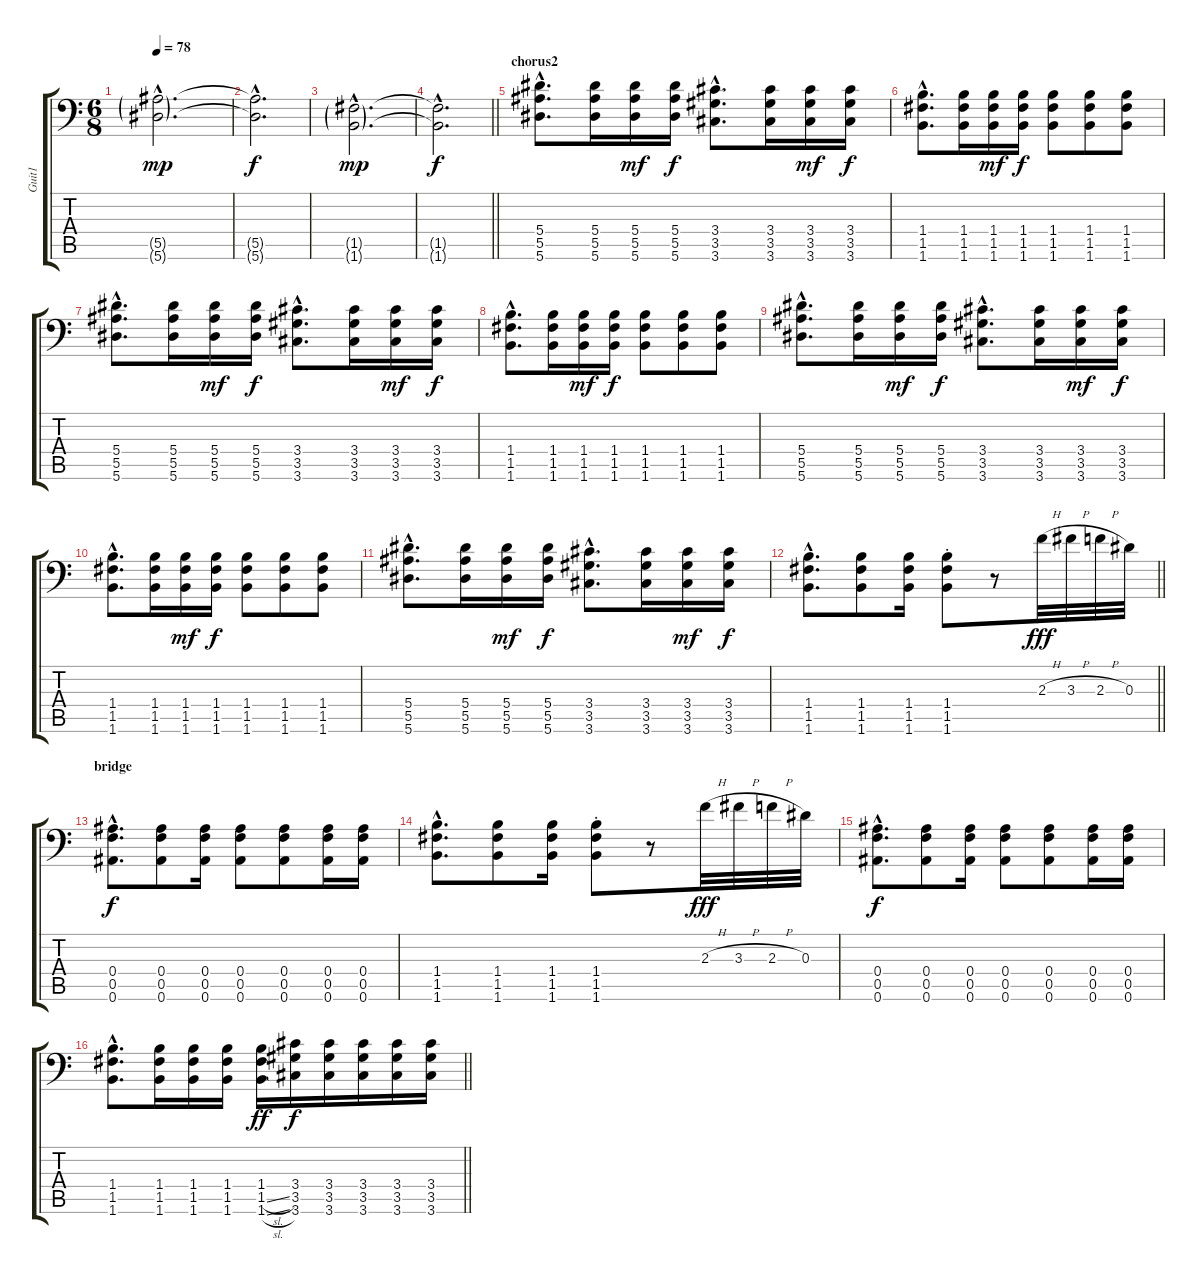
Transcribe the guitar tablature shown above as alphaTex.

\track ("Guit1" "Guit1") {instrument distortionguitar}
\staff {score tabs}
\tuning (C4 G3 Eb3 Bb2 F2 Bb1) {hide}
\ts (6 8)
\tempo 78
\clef f4
\ks c
(5.5{g hac} 5.6{g hac}).2{d dy mp} |
(5.5{hac t} 5.6{hac t}).2{d dy f} |
(1.5{g hac} 1.6{g hac}).2{d dy mp} |
\barLineRight lightlight
(1.5{hac t} 1.6{hac t}).2{d dy f} |
\section ("" "chorus2")
(5.4{hac} 5.5{hac} 5.6{hac}).8{d} (5.4 5.5 5.6).16 (5.4 5.5 5.6).16{dy mf} (5.4 5.5 5.6).16{dy f} (3.4{hac} 3.5{hac} 3.6{hac}).8{d} (3.4 3.5 3.6).16 (3.4 3.5 3.6).16{dy mf} (3.4 3.5 3.6).16{dy f} |
(1.4{hac} 1.5{hac} 1.6{hac}).8{d} (1.4 1.5 1.6).16 (1.4 1.5 1.6).16{dy mf} (1.4 1.5 1.6).16{dy f} (1.4 1.5 1.6).8 (1.4 1.5 1.6).8 (1.4 1.5 1.6).8 |
(5.4{hac} 5.5{hac} 5.6{hac}).8{d} (5.4 5.5 5.6).16 (5.4 5.5 5.6).16{dy mf} (5.4 5.5 5.6).16{dy f} (3.4{hac} 3.5{hac} 3.6{hac}).8{d} (3.4 3.5 3.6).16 (3.4 3.5 3.6).16{dy mf} (3.4 3.5 3.6).16{dy f} |
(1.4{hac} 1.5{hac} 1.6{hac}).8{d} (1.4 1.5 1.6).16 (1.4 1.5 1.6).16{dy mf} (1.4 1.5 1.6).16{dy f} (1.4 1.5 1.6).8 (1.4 1.5 1.6).8 (1.4 1.5 1.6).8 |
(5.4{hac} 5.5{hac} 5.6{hac}).8{d} (5.4 5.5 5.6).16 (5.4 5.5 5.6).16{dy mf} (5.4 5.5 5.6).16{dy f} (3.4{hac} 3.5{hac} 3.6{hac}).8{d} (3.4 3.5 3.6).16 (3.4 3.5 3.6).16{dy mf} (3.4 3.5 3.6).16{dy f} |
(1.4{hac} 1.5{hac} 1.6{hac}).8{d} (1.4 1.5 1.6).16 (1.4 1.5 1.6).16{dy mf} (1.4 1.5 1.6).16{dy f} (1.4 1.5 1.6).8 (1.4 1.5 1.6).8 (1.4 1.5 1.6).8 |
(5.4{hac} 5.5{hac} 5.6{hac}).8{d} (5.4 5.5 5.6).16 (5.4 5.5 5.6).16{dy mf} (5.4 5.5 5.6).16{dy f} (3.4{hac} 3.5{hac} 3.6{hac}).8{d} (3.4 3.5 3.6).16 (3.4 3.5 3.6).16{dy mf} (3.4 3.5 3.6).16{dy f} |
\barLineRight lightlight
(1.4{hac} 1.5{hac} 1.6{hac}).8{d} (1.4 1.5 1.6).8 (1.4 1.5 1.6).16 (1.4{st} 1.5 1.6).8 r.8 2.3{h}.32{dy fff} 3.3{h}.32 2.3{h}.32 0.3.32 |
\section ("" "bridge")
(0.4{hac} 0.5{hac} 0.6{hac}).8{d dy f} (0.4 0.5 0.6).8 (0.4 0.5 0.6).16 (0.4 0.5 0.6).8 (0.4 0.5 0.6).8 (0.4 0.5 0.6).16 (0.4 0.5 0.6).16 |
(1.4{hac} 1.5{hac} 1.6{hac}).8{d} (1.4 1.5 1.6).8 (1.4 1.5 1.6).16 (1.4{st} 1.5 1.6).8 r.8 2.3{h}.32{dy fff} 3.3{h}.32 2.3{h}.32 0.3.32 |
(0.4{hac} 0.5{hac} 0.6{hac}).8{d dy f} (0.4 0.5 0.6).8 (0.4 0.5 0.6).16 (0.4 0.5 0.6).8 (0.4 0.5 0.6).8 (0.4 0.5 0.6).16 (0.4 0.5 0.6).16 |
\barLineRight lightlight
(1.4{hac} 1.5{hac} 1.6{hac}).8{d} (1.4 1.5 1.6).16 (1.4 1.5 1.6).16 (1.4 1.5 1.6).16 (1.4 1.5{sl} 1.6{sl}).16{dy ff} (3.4 3.5 3.6).16{dy f} (3.4 3.5 3.6).16 (3.4 3.5 3.6).16 (3.4 3.5 3.6).16 (3.4 3.5 3.6).16
